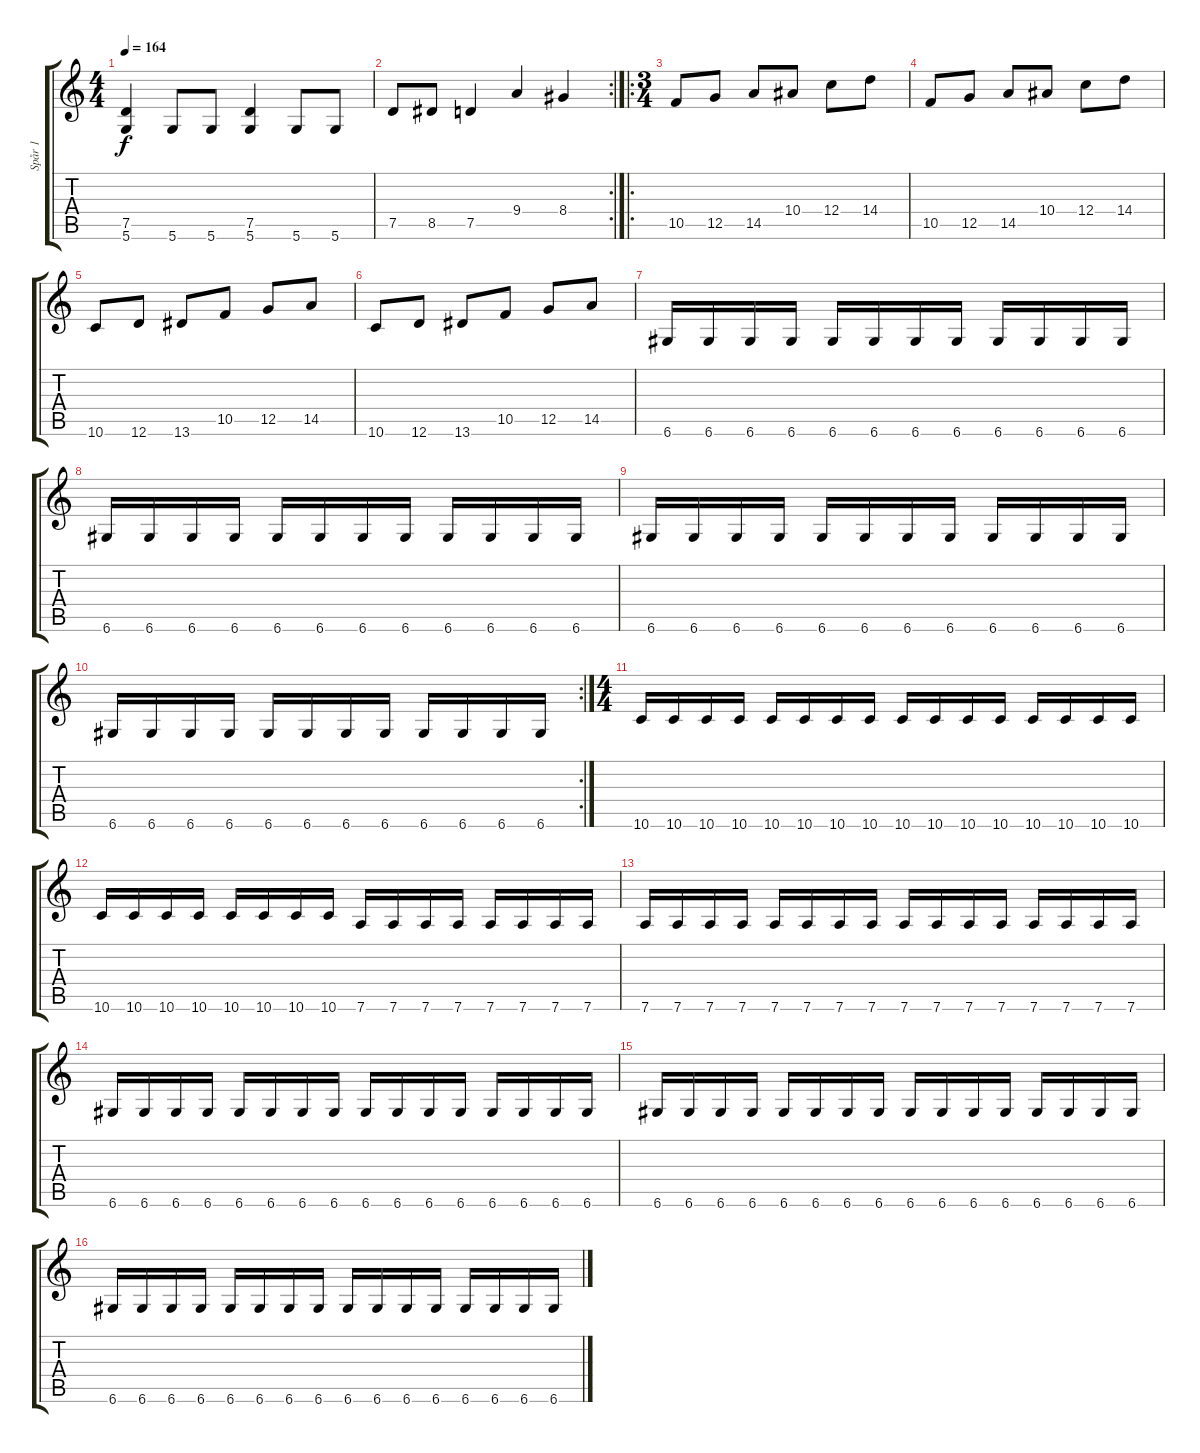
\track ("Spår 1" "Spår 1") {instrument overdrivenguitar}
\staff {score tabs}
\tuning (D4 A3 F3 C3 G2 D2) {hide}
\ts (4 4)
\tempo 164
\clef g2
\ks c
(7.5 5.6).4{dy f} 5.6.8 5.6.8 (7.5 5.6).4 5.6.8 5.6.8 |
\rc 2
7.5.8 8.5.8 7.5.4 9.4.4 8.4.4 |
\ro
\ts (3 4)
10.5.8 12.5.8 14.5.8 10.4.8 12.4.8 14.4.8 |
10.5.8 12.5.8 14.5.8 10.4.8 12.4.8 14.4.8 |
10.6.8 12.6.8 13.6.8 10.5.8 12.5.8 14.5.8 |
10.6.8 12.6.8 13.6.8 10.5.8 12.5.8 14.5.8 |
6.6.16 6.6.16 6.6.16 6.6.16 6.6.16 6.6.16 6.6.16 6.6.16 6.6.16 6.6.16 6.6.16 6.6.16 |
6.6.16 6.6.16 6.6.16 6.6.16 6.6.16 6.6.16 6.6.16 6.6.16 6.6.16 6.6.16 6.6.16 6.6.16 |
6.6.16 6.6.16 6.6.16 6.6.16 6.6.16 6.6.16 6.6.16 6.6.16 6.6.16 6.6.16 6.6.16 6.6.16 |
\rc 2
6.6.16 6.6.16 6.6.16 6.6.16 6.6.16 6.6.16 6.6.16 6.6.16 6.6.16 6.6.16 6.6.16 6.6.16 |
\ts (4 4)
10.6.16 10.6.16 10.6.16 10.6.16 10.6.16 10.6.16 10.6.16 10.6.16 10.6.16 10.6.16 10.6.16 10.6.16 10.6.16 10.6.16 10.6.16 10.6.16 |
10.6.16 10.6.16 10.6.16 10.6.16 10.6.16 10.6.16 10.6.16 10.6.16 7.6.16 7.6.16 7.6.16 7.6.16 7.6.16 7.6.16 7.6.16 7.6.16 |
7.6.16 7.6.16 7.6.16 7.6.16 7.6.16 7.6.16 7.6.16 7.6.16 7.6.16 7.6.16 7.6.16 7.6.16 7.6.16 7.6.16 7.6.16 7.6.16 |
6.6.16 6.6.16 6.6.16 6.6.16 6.6.16 6.6.16 6.6.16 6.6.16 6.6.16 6.6.16 6.6.16 6.6.16 6.6.16 6.6.16 6.6.16 6.6.16 |
6.6.16 6.6.16 6.6.16 6.6.16 6.6.16 6.6.16 6.6.16 6.6.16 6.6.16 6.6.16 6.6.16 6.6.16 6.6.16 6.6.16 6.6.16 6.6.16 |
6.6.16 6.6.16 6.6.16 6.6.16 6.6.16 6.6.16 6.6.16 6.6.16 6.6.16 6.6.16 6.6.16 6.6.16 6.6.16 6.6.16 6.6.16 6.6.16
